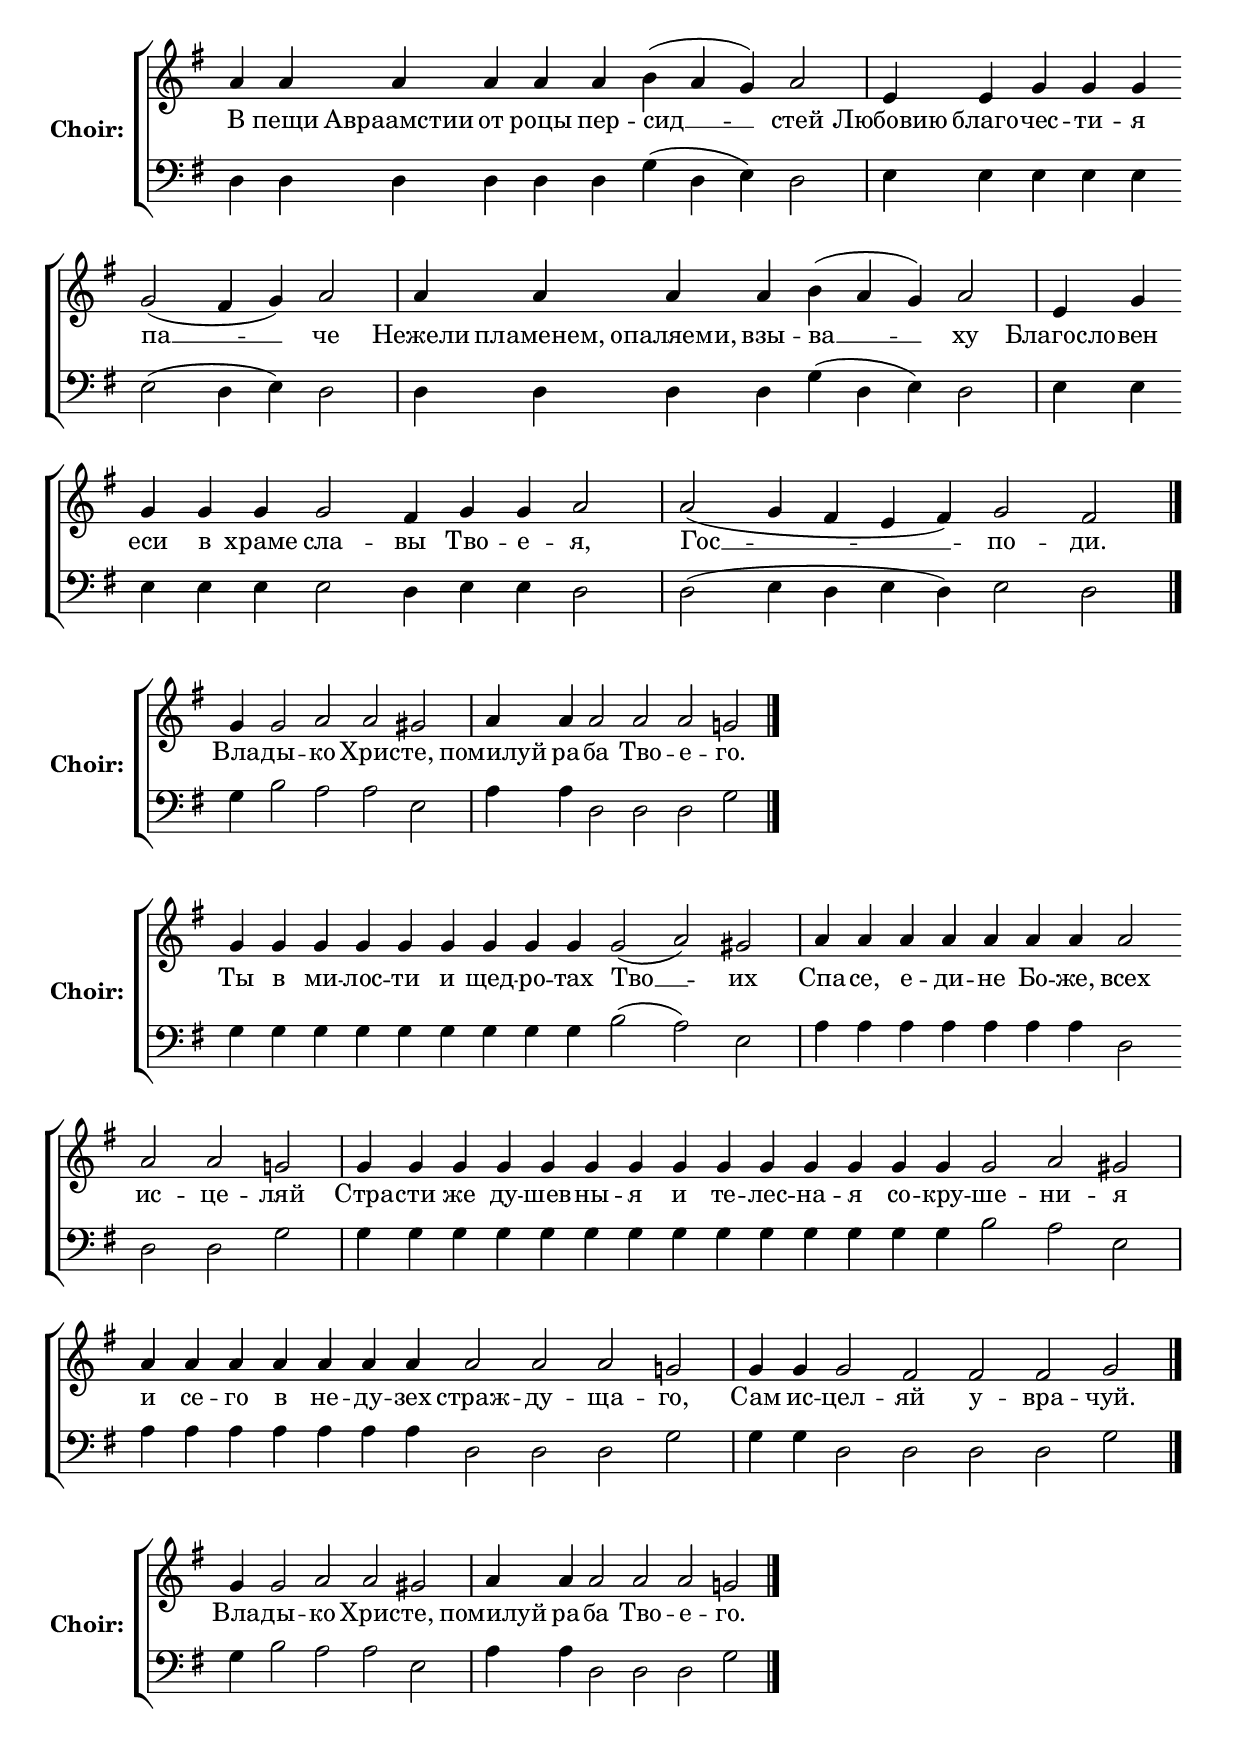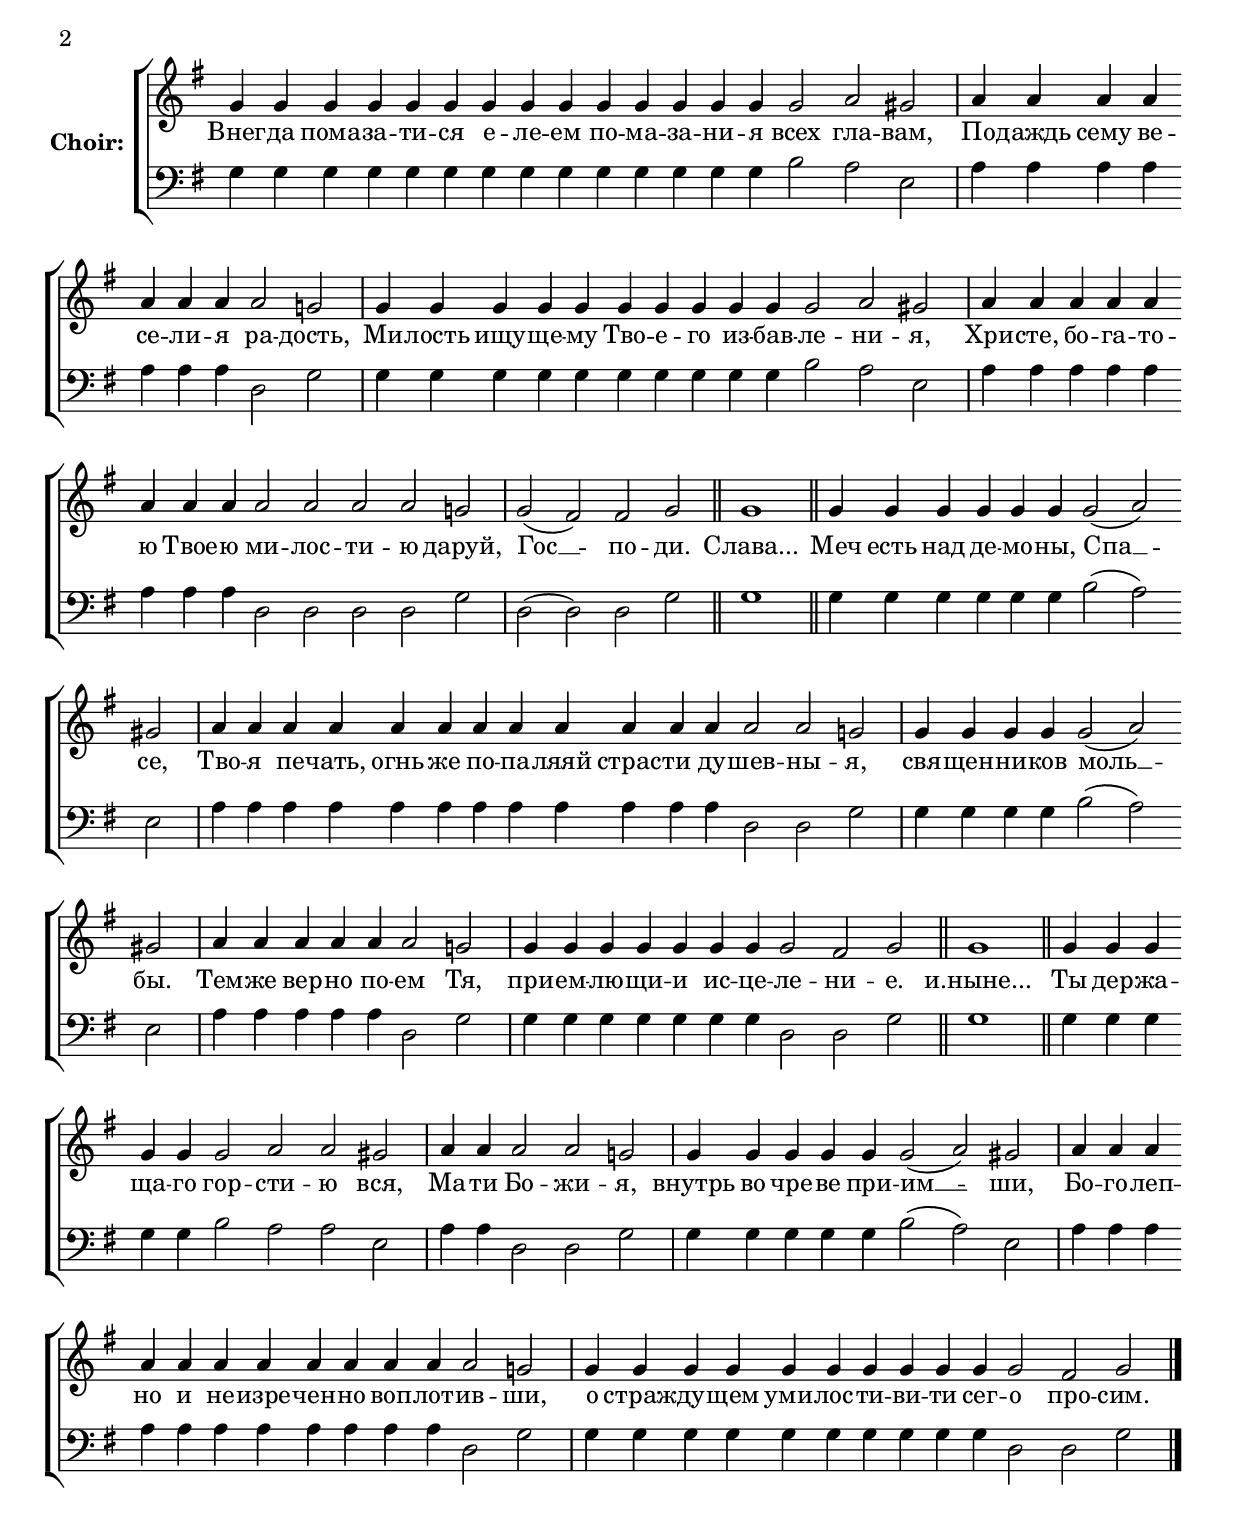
\version "2.16.2"

% =======================
% Global Variables
% =======================
alignleft = \once \override LyricText #'self-alignment-X = #-1

% =======================
% Score for Песнь 7
% =======================
%
% voices
%
Sop = {
	\bar "" a'4 \bar "" a'4 \bar "" a'4 \bar "" a'4 \bar "" a'4 \bar "" a'4 \bar "" b'4 ( a'4 g'4 ) \bar "" a'2 \bar "|" e'4 \bar "" e'4 \bar "" g'4 \bar "" g'4 \bar "" g'4 \bar "" g'2 ( fis'4 g'4 ) \bar "" a'2 \bar "|" a'4 \bar "" a'4 \bar "" a'4 \bar "" a'4 \bar "" b'4 ( a'4 g'4 ) \bar "" a'2 \bar "|" e'4 \bar "" g'4 \bar "" g'4 \bar "" g'4 \bar "" g'4 \bar "" g'2 \bar "" fis'4 \bar "" g'4 \bar "" g'4 \bar "" a'2 \bar "|" a'2 ( g'4 fis'4 e'4 fis'4 ) \bar "" g'2 \bar "" fis'2 \bar "|." 
}

Bass = {
	\bar "" d4 \bar "" d4 \bar "" d4 \bar "" d4 \bar "" d4 \bar "" d4 \bar "" g4 ( d4 e4 ) \bar "" d2 \bar "|" e4 \bar "" e4 \bar "" e4 \bar "" e4 \bar "" e4 \bar "" e2 ( d4 e4 ) \bar "" d2 \bar "|" d4 \bar "" d4 \bar "" d4 \bar "" d4 \bar "" g4 ( d4 e4 ) \bar "" d2 \bar "|" e4 \bar "" e4 \bar "" e4 \bar "" e4 \bar "" e4 \bar "" e2 \bar "" d4 \bar "" e4 \bar "" e4 \bar "" d2 \bar "|" d2 ( e4 d4 e4 d4 ) \bar "" e2 \bar "" d2 \bar "|." 
}


% =======================
% Lyrics
% =======================
words = \lyricmode {
	В пещи Авраамстии от роцы пер 
	-- сид __ __ 
	-- стей 
	Любовию благо 
	-- чес -- ти -- я 
	па __ __ 
	-- че 
	Нежели пламенем, опаляеми, взы 
	-- ва __ __ 
	-- ху 
	Благосло 
	-- вен еси в храме 
	сла -- 
	вы 
	Тво -- е 
	-- я, 
	Гос __ __ __ __ 
	-- по 
	-- ди. 
}

\score {

% This produces a lilypond error, but still seems to render OK, so...
\header { title = "Песнь 7" }

  \new ChoirStaff \with {
    instrumentName = \markup \bold "Choir:"
  }
  <<
    #(set-accidental-style 'neo-modern 'Score)
    \new Staff {
      \key g \major
      \cadenzaOn
      <<{
	  \new Voice = "Sop" {
	    %\voiceOne
	    \Sop
	  }
	}>>
    }
    \new Lyrics \lyricsto "Sop" { \words }
    \new Staff {
      \key g \major
      \clef bass
      \cadenzaOn
      <<{
	  \new Voice = "Bass" {
	    %\voiceOne
	    \Bass
	  }
	}>>
    }
  >>
}

%
% voices
%
Sop = {
	\bar "" g'4 \bar "" g'2 \bar "" a'2 \bar "" a'2 \bar "" gis' \bar "|" a'4 \bar "" a'4 \bar "" a'2 \bar "" a'2 \bar "" a'2 \bar "" g'2 \bar "|." 
}

Bass = {
	\bar "" g4 \bar "" b2 \bar "" a2 \bar "" a2 \bar "" e2 \bar "|" a4 \bar "" a4 \bar "" d2 \bar "" d2 \bar "" d2 \bar "" g2 \bar "|." 
}


% =======================
% Lyrics
% =======================
words = \lyricmode {
	Вла -- 
	ды -- 
	кo Хрис 
	-- те, 
	помилуй ра 
	-- ба Тво -- е 
	-- го. 
}

\score {


  \new ChoirStaff \with {
    instrumentName = \markup \bold "Choir:"
  }
  <<
    #(set-accidental-style 'neo-modern 'Score)
    \new Staff {
      \key g \major
      \cadenzaOn
      <<{
	  \new Voice = "Sop" {
	    %\voiceOne
	    \Sop
	  }
	}>>
    }
    \new Lyrics \lyricsto "Sop" { \words }
    \new Staff {
      \key g \major
      \clef bass
      \cadenzaOn
      <<{
	  \new Voice = "Bass" {
	    %\voiceOne
	    \Bass
	  }
	}>>
    }
  >>
}

%
% voices
%
Sop = {
	\bar "" g'4 \bar "" g'4 \bar "" g'4 \bar "" g'4 \bar "" g'4 \bar "" g'4 \bar "" g'4 \bar "" g'4 \bar "" g'4 \bar "" g'2 ( a'2 ) \bar "" gis' \bar "|" a'4 \bar "" a'4 \bar "" a'4 \bar "" a'4 \bar "" a'4 \bar "" a'4 \bar "" a'4 \bar "" a'2 \bar "" a'2 \bar "" a'2 \bar "" g'2 \bar "|" g'4 \bar "" g'4 \bar "" g'4 \bar "" g'4 \bar "" g'4 \bar "" g'4 \bar "" g'4 \bar "" g'4 \bar "" g'4 \bar "" g'4 \bar "" g'4 \bar "" g'4 \bar "" g'4 \bar "" g'4 \bar "" g'2 \bar "" a'2 \bar "" gis' \bar "|" a'4 \bar "" a'4 \bar "" a'4 \bar "" a'4 \bar "" a'4 \bar "" a'4 \bar "" a'4 \bar "" a'2 \bar "" a'2 \bar "" a'2 \bar "" g'2 \bar "|" g'4 \bar "" g'4 \bar "" g'2 \bar "" fis'2 \bar "" fis'2 \bar "" fis'2 \bar "" g' \bar "|." 
}

Bass = {
	\bar "" g4 \bar "" g4 \bar "" g4 \bar "" g4 \bar "" g4 \bar "" g4 \bar "" g4 \bar "" g4 \bar "" g4 \bar "" b2 ( a2 ) \bar "" e2 \bar "|" a4 \bar "" a4 \bar "" a4 \bar "" a4 \bar "" a4 \bar "" a4 \bar "" a4 \bar "" d2 \bar "" d2 \bar "" d2 \bar "" g2 \bar "|" g4 \bar "" g4 \bar "" g4 \bar "" g4 \bar "" g4 \bar "" g4 \bar "" g4 \bar "" g4 \bar "" g4 \bar "" g4 \bar "" g4 \bar "" g4 \bar "" g4 \bar "" g4 \bar "" b2 \bar "" a2 \bar "" e2 \bar "|" a4 \bar "" a4 \bar "" a4 \bar "" a4 \bar "" a4 \bar "" a4 \bar "" a4 \bar "" d2 \bar "" d2 \bar "" d2 \bar "" g2 \bar "|" g4 \bar "" g4 \bar "" d2 \bar "" d2 \bar "" d2 \bar "" d2 \bar "" g2 \bar "|." 
}


% =======================
% Lyrics
% =======================
words = \lyricmode {
	Ты в ми -- лос -- ти и щед -- ро -- тах 
	Тво __ 
	-- их 
	Спа -- се, е -- ди -- не Бо -- же, 
	всех ис -- це 
	-- ляй 
	Стра -- сти же ду -- шев -- ны -- я и те -- лес -- на -- я со -- кру 
	-- ше 
	-- ни 
	-- я 
	и се -- го в не -- ду -- зех 
	страж -- ду -- ща 
	-- го, 
	Сам ис 
	-- цел 
	-- яй у -- вра 
	-- чуй. 
}

\score {


  \new ChoirStaff \with {
    instrumentName = \markup \bold "Choir:"
  }
  <<
    #(set-accidental-style 'neo-modern 'Score)
    \new Staff {
      \key g \major
      \cadenzaOn
      <<{
	  \new Voice = "Sop" {
	    %\voiceOne
	    \Sop
	  }
	}>>
    }
    \new Lyrics \lyricsto "Sop" { \words }
    \new Staff {
      \key g \major
      \clef bass
      \cadenzaOn
      <<{
	  \new Voice = "Bass" {
	    %\voiceOne
	    \Bass
	  }
	}>>
    }
  >>
}

%
% voices
%
Sop = {
	\bar "" g'4 \bar "" g'2 \bar "" a'2 \bar "" a'2 \bar "" gis' \bar "|" a'4 \bar "" a'4 \bar "" a'2 \bar "" a'2 \bar "" a'2 \bar "" g'2 \bar "|." 
}

Bass = {
	\bar "" g4 \bar "" b2 \bar "" a2 \bar "" a2 \bar "" e2 \bar "|" a4 \bar "" a4 \bar "" d2 \bar "" d2 \bar "" d2 \bar "" g2 \bar "|." 
}


% =======================
% Lyrics
% =======================
words = \lyricmode {
	Вла -- 
	ды -- 
	кo Хрис 
	-- те, 
	помилуй ра 
	-- ба Тво -- е 
	-- го. 
}

\score {


  \new ChoirStaff \with {
    instrumentName = \markup \bold "Choir:"
  }
  <<
    #(set-accidental-style 'neo-modern 'Score)
    \new Staff {
      \key g \major
      \cadenzaOn
      <<{
	  \new Voice = "Sop" {
	    %\voiceOne
	    \Sop
	  }
	}>>
    }
    \new Lyrics \lyricsto "Sop" { \words }
    \new Staff {
      \key g \major
      \clef bass
      \cadenzaOn
      <<{
	  \new Voice = "Bass" {
	    %\voiceOne
	    \Bass
	  }
	}>>
    }
  >>
}

%
% voices
%
Sop = {
	\bar "" g'4 \bar "" g'4 \bar "" g'4 \bar "" g'4 \bar "" g'4 \bar "" g'4 \bar "" g'4 \bar "" g'4 \bar "" g'4 \bar "" g'4 \bar "" g'4 \bar "" g'4 \bar "" g'4 \bar "" g'4 \bar "" g'2 \bar "" a'2 \bar "" gis' \bar "|" a'4 \bar "" a'4 \bar "" a'4 \bar "" a'4 \bar "" a'4 \bar "" a'4 \bar "" a'4 \bar "" a'2 \bar "" g'2 \bar "|" g'4 \bar "" g'4 \bar "" g'4 \bar "" g'4 \bar "" g'4 \bar "" g'4 \bar "" g'4 \bar "" g'4 \bar "" g'4 \bar "" g'4 \bar "" g'2 \bar "" a'2 \bar "" gis' \bar "|" a'4 \bar "" a'4 \bar "" a'4 \bar "" a'4 \bar "" a'4 \bar "" a'4 \bar "" a'4 \bar "" a'4 \bar "" a'2 \bar "" a'2 \bar "" a'2 \bar "" a'2 \bar "" g'2 \bar "|" g'2 ( fis'2 ) ) \bar "" fis'2 \bar "" g' \bar "||" g'1 \bar "||" g'4 \bar "" g'4 \bar "" g'4 \bar "" g'4 \bar "" g'4 \bar "" g'4 \bar "" g'2 ( a'2 ) \bar "" gis' \bar "|" a'4 \bar "" a'4 \bar "" a'4 \bar "" a'4 \bar "" a'4 \bar "" a'4 \bar "" a'4 \bar "" a'4 \bar "" a'4 \bar "" a'4 \bar "" a'4 \bar "" a'4 \bar "" a'2 \bar "" a'2 \bar "" g'2 \bar "|" g'4 \bar "" g'4 \bar "" g'4 \bar "" g'4 \bar "" g'2 ( a'2 ) \bar "" gis' \bar "|" a'4 \bar "" a'4 \bar "" a'4 \bar "" a'4 \bar "" a'4 \bar "" a'2 \bar "" g'2 \bar "|" g'4 \bar "" g'4 \bar "" g'4 \bar "" g'4 \bar "" g'4 \bar "" g'4 \bar "" g'4 \bar "" g'2 \bar "" fis'2 \bar "" g' \bar "||" g'1 \bar "||" g'4 \bar "" g'4 \bar "" g'4 \bar "" g'4 \bar "" g'4 \bar "" g'2 \bar "" a'2 \bar "" a'2 \bar "" gis' \bar "|" a'4 \bar "" a'4 \bar "" a'2 \bar "" a'2 \bar "" g'2 \bar "|" g'4 \bar "" g'4 \bar "" g'4 \bar "" g'4 \bar "" g'4 \bar "" g'2 ( a'2 ) \bar "" gis' \bar "|" a'4 \bar "" a'4 \bar "" a'4 \bar "" a'4 \bar "" a'4 \bar "" a'4 \bar "" a'4 \bar "" a'4 \bar "" a'4 \bar "" a'4 \bar "" a'4 \bar "" a'2 \bar "" g'2 \bar "|" g'4 \bar "" g'4 \bar "" g'4 \bar "" g'4 \bar "" g'4 \bar "" g'4 \bar "" g'4 \bar "" g'4 \bar "" g'4 \bar "" g'4 \bar "" g'2 \bar "" fis'2 \bar "" g' \bar "|." 
}

Bass = {
	\bar "" g4 \bar "" g4 \bar "" g4 \bar "" g4 \bar "" g4 \bar "" g4 \bar "" g4 \bar "" g4 \bar "" g4 \bar "" g4 \bar "" g4 \bar "" g4 \bar "" g4 \bar "" g4 \bar "" b2 \bar "" a2 \bar "" e2 \bar "|" a4 \bar "" a4 \bar "" a4 \bar "" a4 \bar "" a4 \bar "" a4 \bar "" a4 \bar "" d2 \bar "" g2 \bar "|" g4 \bar "" g4 \bar "" g4 \bar "" g4 \bar "" g4 \bar "" g4 \bar "" g4 \bar "" g4 \bar "" g4 \bar "" g4 \bar "" b2 \bar "" a2 \bar "" e2 \bar "|" a4 \bar "" a4 \bar "" a4 \bar "" a4 \bar "" a4 \bar "" a4 \bar "" a4 \bar "" a4 \bar "" d2 \bar "" d2 \bar "" d2 \bar "" d2 \bar "" g2 \bar "|" d2 ( d2 ) ) \bar "" d2 \bar "" g2 \bar "||" g1 \bar "||" g4 \bar "" g4 \bar "" g4 \bar "" g4 \bar "" g4 \bar "" g4 \bar "" b2 ( a2 ) \bar "" e2 \bar "|" a4 \bar "" a4 \bar "" a4 \bar "" a4 \bar "" a4 \bar "" a4 \bar "" a4 \bar "" a4 \bar "" a4 \bar "" a4 \bar "" a4 \bar "" a4 \bar "" d2 \bar "" d2 \bar "" g2 \bar "|" g4 \bar "" g4 \bar "" g4 \bar "" g4 \bar "" b2 ( a2 ) \bar "" e2 \bar "|" a4 \bar "" a4 \bar "" a4 \bar "" a4 \bar "" a4 \bar "" d2 \bar "" g2 \bar "|" g4 \bar "" g4 \bar "" g4 \bar "" g4 \bar "" g4 \bar "" g4 \bar "" g4 \bar "" d2 \bar "" d2 \bar "" g2 \bar "||" g1 \bar "||" g4 \bar "" g4 \bar "" g4 \bar "" g4 \bar "" g4 \bar "" b2 \bar "" a2 \bar "" a2 \bar "" e2 \bar "|" a4 \bar "" a4 \bar "" d2 \bar "" d2 \bar "" g2 \bar "|" g4 \bar "" g4 \bar "" g4 \bar "" g4 \bar "" g4 \bar "" b2 ( a2 ) \bar "" e2 \bar "|" a4 \bar "" a4 \bar "" a4 \bar "" a4 \bar "" a4 \bar "" a4 \bar "" a4 \bar "" a4 \bar "" a4 \bar "" a4 \bar "" a4 \bar "" d2 \bar "" g2 \bar "|" g4 \bar "" g4 \bar "" g4 \bar "" g4 \bar "" g4 \bar "" g4 \bar "" g4 \bar "" g4 \bar "" g4 \bar "" g4 \bar "" d2 \bar "" d2 \bar "" g2 \bar "|." 
}


% =======================
% Lyrics
% =======================
words = \lyricmode {
	Внег -- да пома -- за -- ти -- ся е -- ле -- ем по -- ма -- за -- ни -- я 
	всех 
	гла -- 
	вам, 
	По -- даждь сему ве -- се -- ли -- я 
	ра -- 
	дость, 
	Ми -- лость ищу -- ще -- му Тво -- е -- го из -- бав 
	-- ле 
	-- ни 
	-- я, 
	Хри -- сте, бо -- га -- то -- ю Твое -- ю 
	ми -- лос -- ти -- ю 
	даруй, 
	Гос 
	__ -- по 
	-- ди. 
	Слава... 
	Меч есть над де -- мо -- ны, 
	Спа __ 
	-- се, 
	Тво -- я пе -- чать, огнь же по -- па -- ляяй страс -- ти ду -- 
	шев -- ны 
	-- я, 
	свя -- щен -- ни -- ков 
	моль __ 
	-- бы. 
	Тем -- же вер -- но по 
	-- ем 
	Тя, 
	при -- ем -- лю -- щи -- и ис -- це 
	-- ле 
	-- ни 
	-- е. 
	и.ныне... 
	Ты дер -- жа -- ща -- го 
	гор -- 
	сти -- ю 
	вся, 
	Ма -- ти 
	Бо -- жи 
	-- я, 
	внутрь во чре -- ве при 
	-- им __ 
	-- ши, 
	Бо -- го -- леп -- но и не -- изре -- чен -- но воп -- лот 
	-- ив 
	-- ши, 
	о страж -- ду -- щем уми -- лос -- ти -- ви -- ти сег 
	-- о 
	про -- 
	сим. 
}

\score {


  \new ChoirStaff \with {
    instrumentName = \markup \bold "Choir:"
  }
  <<
    #(set-accidental-style 'neo-modern 'Score)
    \new Staff {
      \key g \major
      \cadenzaOn
      <<{
	  \new Voice = "Sop" {
	    %\voiceOne
	    \Sop
	  }
	}>>
    }
    \new Lyrics \lyricsto "Sop" { \words }
    \new Staff {
      \key g \major
      \clef bass
      \cadenzaOn
      <<{
	  \new Voice = "Bass" {
	    %\voiceOne
	    \Bass
	  }
	}>>
    }
  >>
}


% =======================
% Layout
% =======================
\layout {
  \context {
    \Score
    \remove "Bar_number_engraver"
  }
  \context {
    \Staff
    \remove "Time_signature_engraver"
  }
}			
